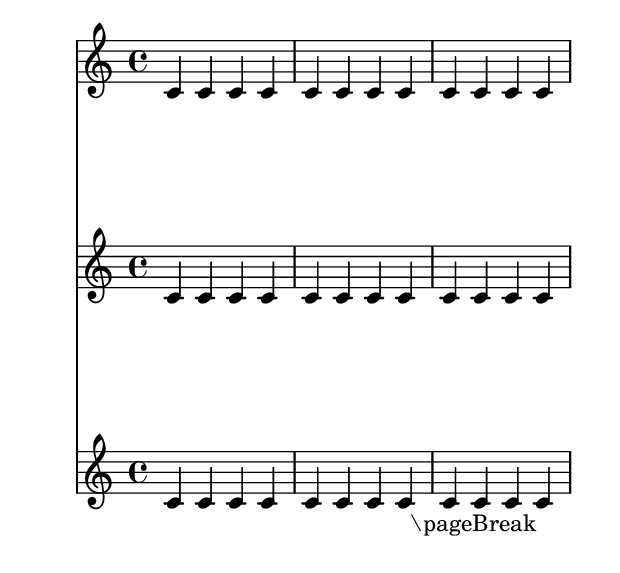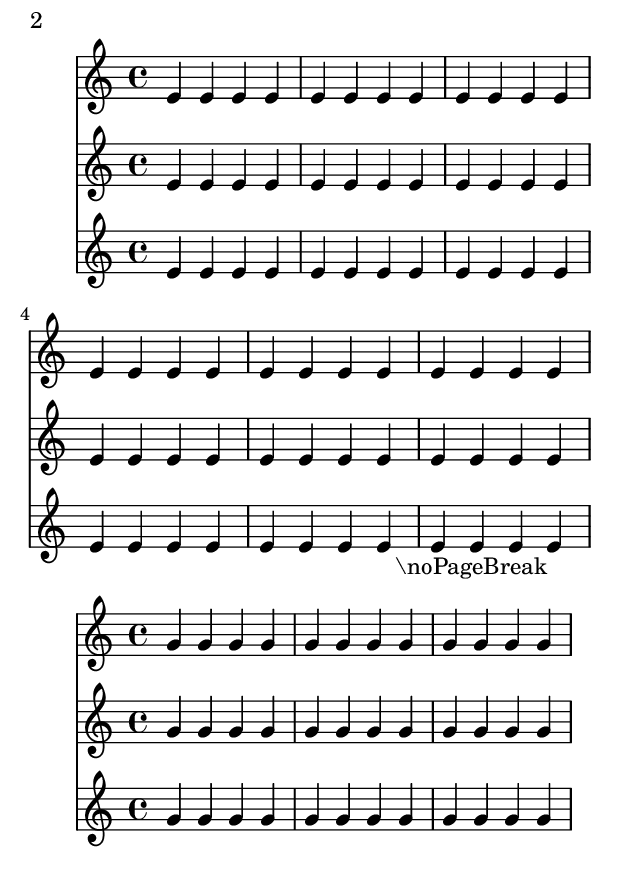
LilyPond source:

\version "2.11.51"
#(set-default-paper-size "a6")

\header {
  texidoc = "The minimal page breaker stacks as many lines on pages,
only accounting for manual page break commands."
}

\book {
  \paper { #(define page-breaking ly:minimal-breaking) }
  
  \score {
    <<
      \new Staff \repeat unfold 12 { c'4 }
      \new Staff \repeat unfold 12 { c'4 }
      \new Staff { \repeat unfold 11 { c'4 } c'_\markup \right-align "\\pageBreak" }
    >>
  }
  \pageBreak
  \score {
    <<
      \new Staff \repeat unfold 24 { e'4 }
      \new Staff \repeat unfold 24 { e'4 }
      \new Staff { \repeat unfold 23 { e'4 } e'_\markup \right-align "\\noPageBreak" }
    >>
  }
  \noPageBreak
  \score {
    <<
      \new Staff \repeat unfold 12 { g'4 }
      \new Staff \repeat unfold 12 { g'4 }
      \new Staff \repeat unfold 12 { g'4 }
    >>
  }
}